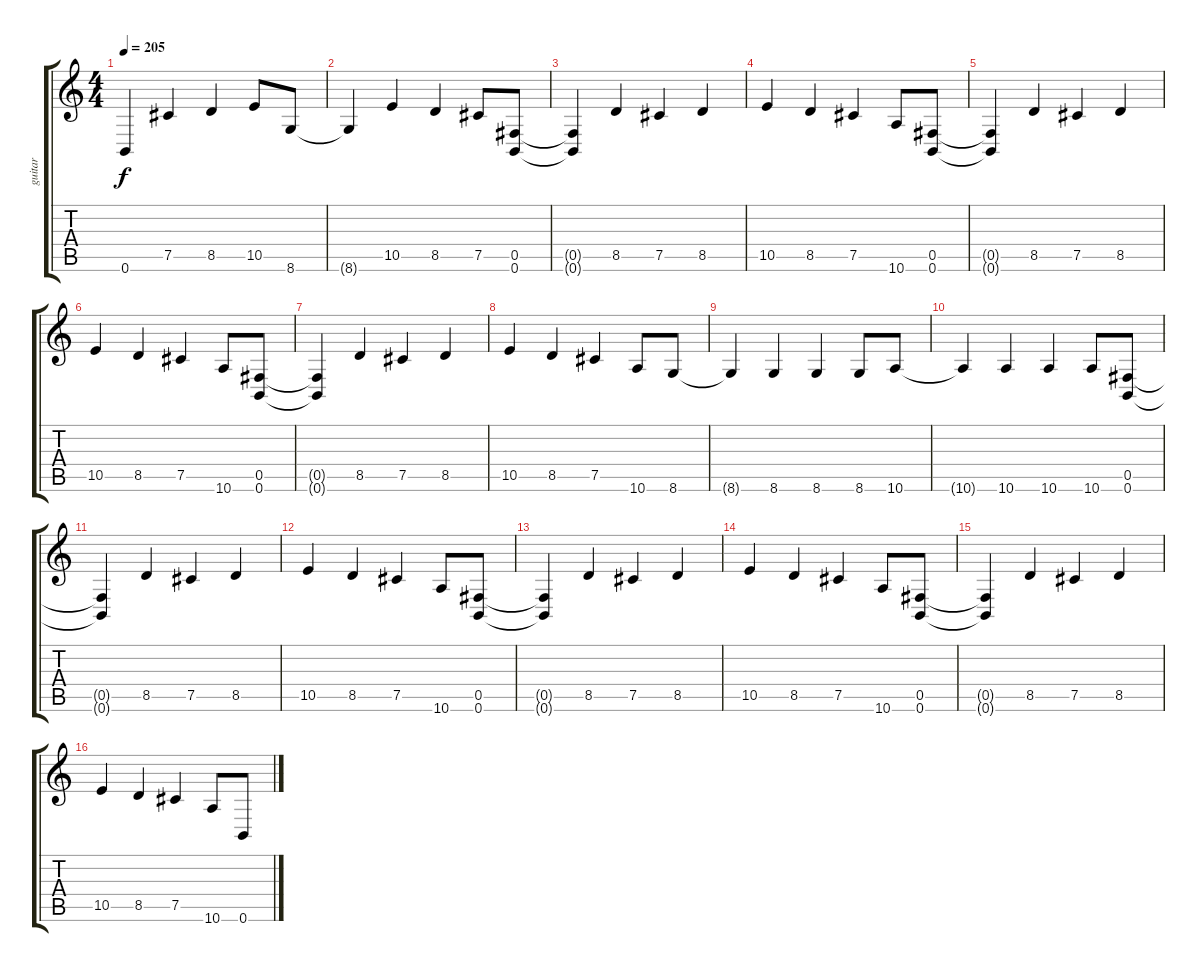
\track ("guitar" "guitar") {instrument distortionguitar}
\staff {score tabs}
\tuning (Db4 Ab3 E3 B2 Gb2 B1) {hide}
\ts (4 4)
\tempo 205
\clef g2
\ks c
0.6{t}.4{dy f} 7.5.4 8.5.4 10.5.8 8.6.8 |
8.6{t}.4 10.5.4 8.5.4 7.5.8 (0.5 0.6).8 |
(0.5{t} 0.6{t}).4 8.5.4 7.5.4 8.5.4 |
10.5.4 8.5.4 7.5.4 10.6.8 (0.5 0.6).8 |
(0.5{t} 0.6{t}).4 8.5.4 7.5.4 8.5.4 |
10.5.4 8.5.4 7.5.4 10.6.8 (0.5 0.6).8 |
(0.5{t} 0.6{t}).4 8.5.4 7.5.4 8.5.4 |
10.5.4 8.5.4 7.5.4 10.6.8 8.6.8 |
8.6{t}.4 8.6.4 8.6.4 8.6.8 10.6.8 |
10.6{t}.4 10.6.4 10.6.4 10.6.8 (0.5 0.6).8 |
(0.5{t} 0.6{t}).4 8.5.4 7.5.4 8.5.4 |
10.5.4 8.5.4 7.5.4 10.6.8 (0.5 0.6).8 |
(0.5{t} 0.6{t}).4 8.5.4 7.5.4 8.5.4 |
10.5.4 8.5.4 7.5.4 10.6.8 (0.5 0.6).8 |
(0.5{t} 0.6{t}).4 8.5.4 7.5.4 8.5.4 |
10.5.4 8.5.4 7.5.4 10.6.8 0.6.8
